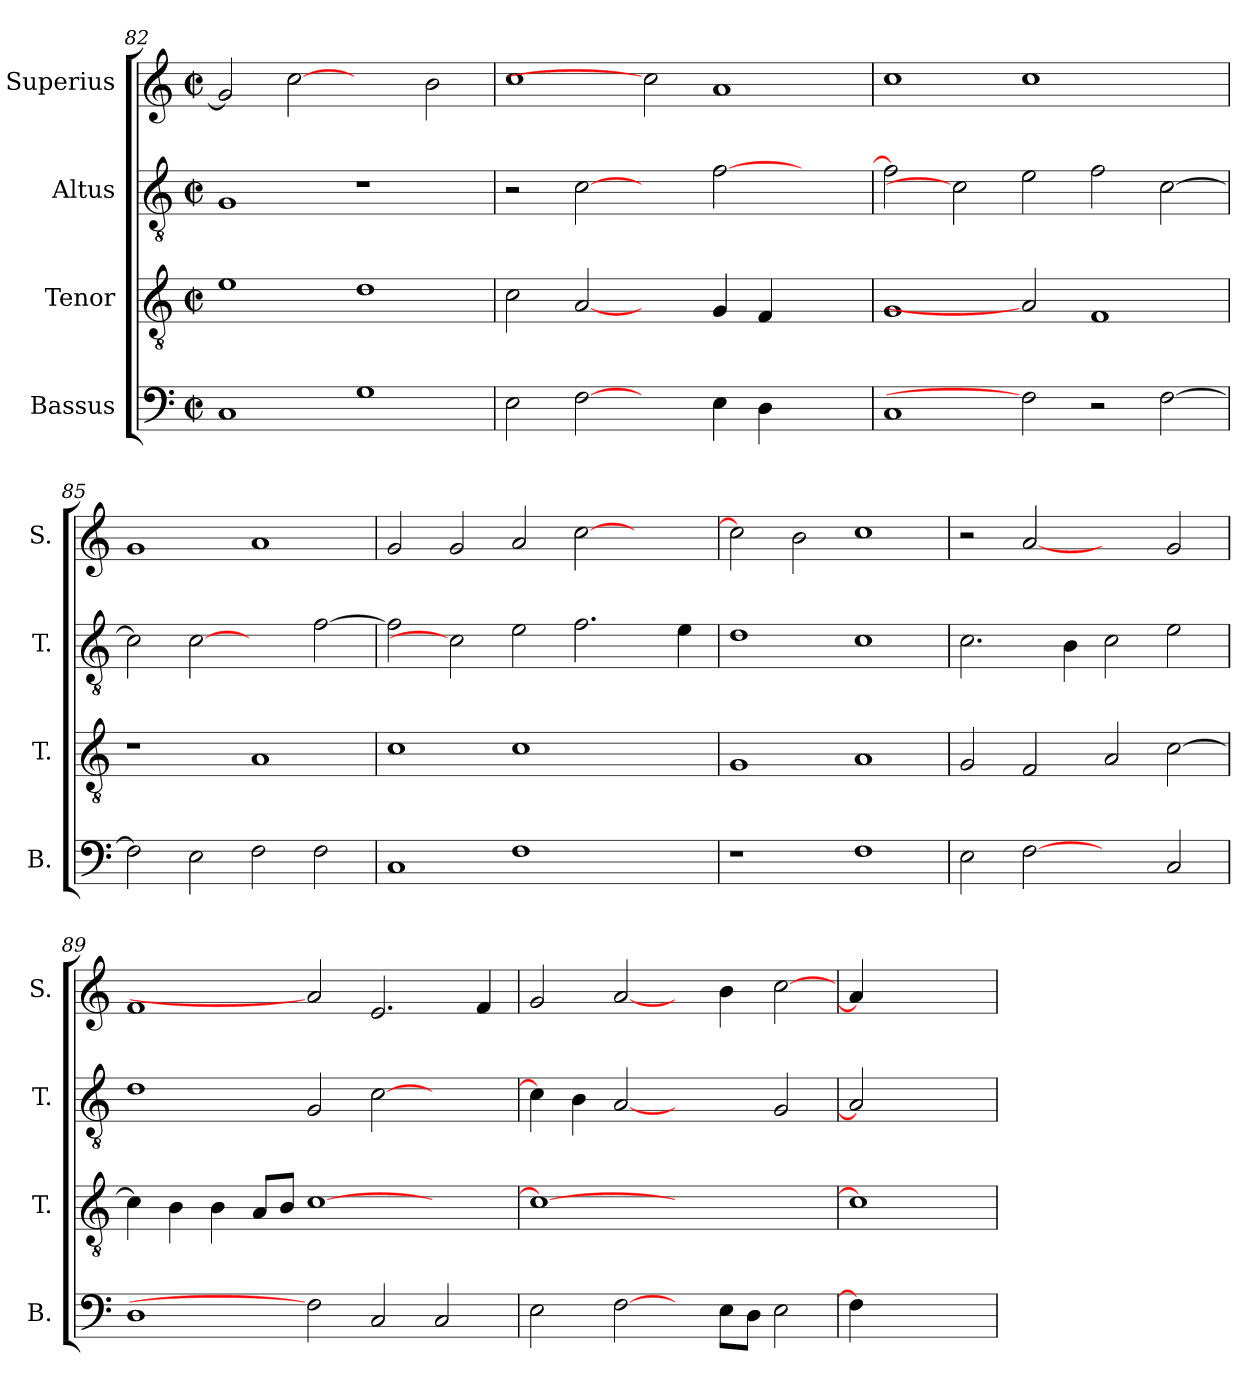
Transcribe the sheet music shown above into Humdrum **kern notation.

**kern	**kern	**kern	**kern
*part4	*part3	*part2	*part1
*staff4	*staff3	*staff2	*staff1
*I"Bassus	*I"Tenor	*I"Altus	*I"Superius
*I'B.	*I'T.	*I'T.	*I'S.
*clefF4	*clefGv2	*clefGv2	*clefG2
*	*ITrd7c12	*ITrd7c12	*
*k[]	*k[]	*k[]	*k[]
*C:	*C:	*C:	*C:
*M2/2	*M2/2	*M2/2	*M2/2
*met(c|)	*met(c|)	*met(c|)	*met(c|)
=82	=82	=82	=82
1Ci	1Ei	1GGi	2gi/]
.	.	.	[2cci
1Gi	1Di	1r	2ryy
.	.	.	2bi\
!!LO:PB:g=z
=83	=83	=83	=83
2Ei\	2Ci\	2r	1cci
[2Fi	[2AAi	[2Ci	.
2ryy	2ryy	2ryy	2cci]
4Ei\	4GGi/	[>2Fi\	1ai
4Di\	4FFi/	.	.
2ryy	2ryy	2ryy	.
=84	=84	=84	=84
1Ci	1GGi	2Fi\]	1cci
.	.	2Ci]	.
2Fi]	2AAi]	2Ei\	1cci
2r	1FFi	2Fi\	.
[>2Fi\	.	[>2Ci\	2ryy
=85	=85	=85	=85
2Fi\]	1r	2Ci\]	1gi
2Ei\	.	[2Ci	.
2Fi\	1AAi	2ryy	1ai
2Fi\	.	[>2Fi\	.
=86	=86	=86	=86
1Ci	1Ci	2Fi\]	2gi/
.	.	2Ci]	2gi/
1Fi	1Ci	2Ei\	2ai/
.	.	2.Fi\	[>2cci\
2ryy	2ryy	.	2ryy
.	.	4Ei\	.
=87	=87	=87	=87
1r	1GGi	1Di	2cci\]
.	.	.	2bi\
1Fi	1AAi	1Ci	1cci
!!LO:LB:g=z
=88	=88	=88	=88
2Ei\	2GGi/	2.Ci\	2r
[2Fi	2FFi/	.	[2ai
.	.	4BBi\	.
2ryy	2AAi/	2Ci\	2ryy
2Ci/	[>2Ci\	2Ei\	2gi/
=89	=89	=89	=89
1Di	4Ci\]	1Di	1fi
.	4BBi\	.	.
.	4BBi\	.	.
.	8AAi/L	.	.
.	8BBi/J	.	.
2Fi]	[>1Ci	2GGi/	2ai]
2Ci/	.	[>2Ci\	2.ei/
2Ci/	2ryy	2ryy	.
.	.	.	4fi/
=90	=90	=90	=90
2Ei\	1Ci_>	4Ci\]	2gi/
.	.	4BBi\	.
[2Fi\	.	[2AAi	[2ai/
4ryy	1ryy	2ryy	4ryy
8Ei\L	.	.	4bi\
8Di\J	.	.	.
2Ei\	.	2GGi/	[>2cci\
=91	=91	=91	=91
4Fi\]	1Ci]	2AAi]	4ai/]
2.ryy	.	.	2.ryy
.	.	2ryy	.
=	=	=	=
*-	*-	*-	*-
